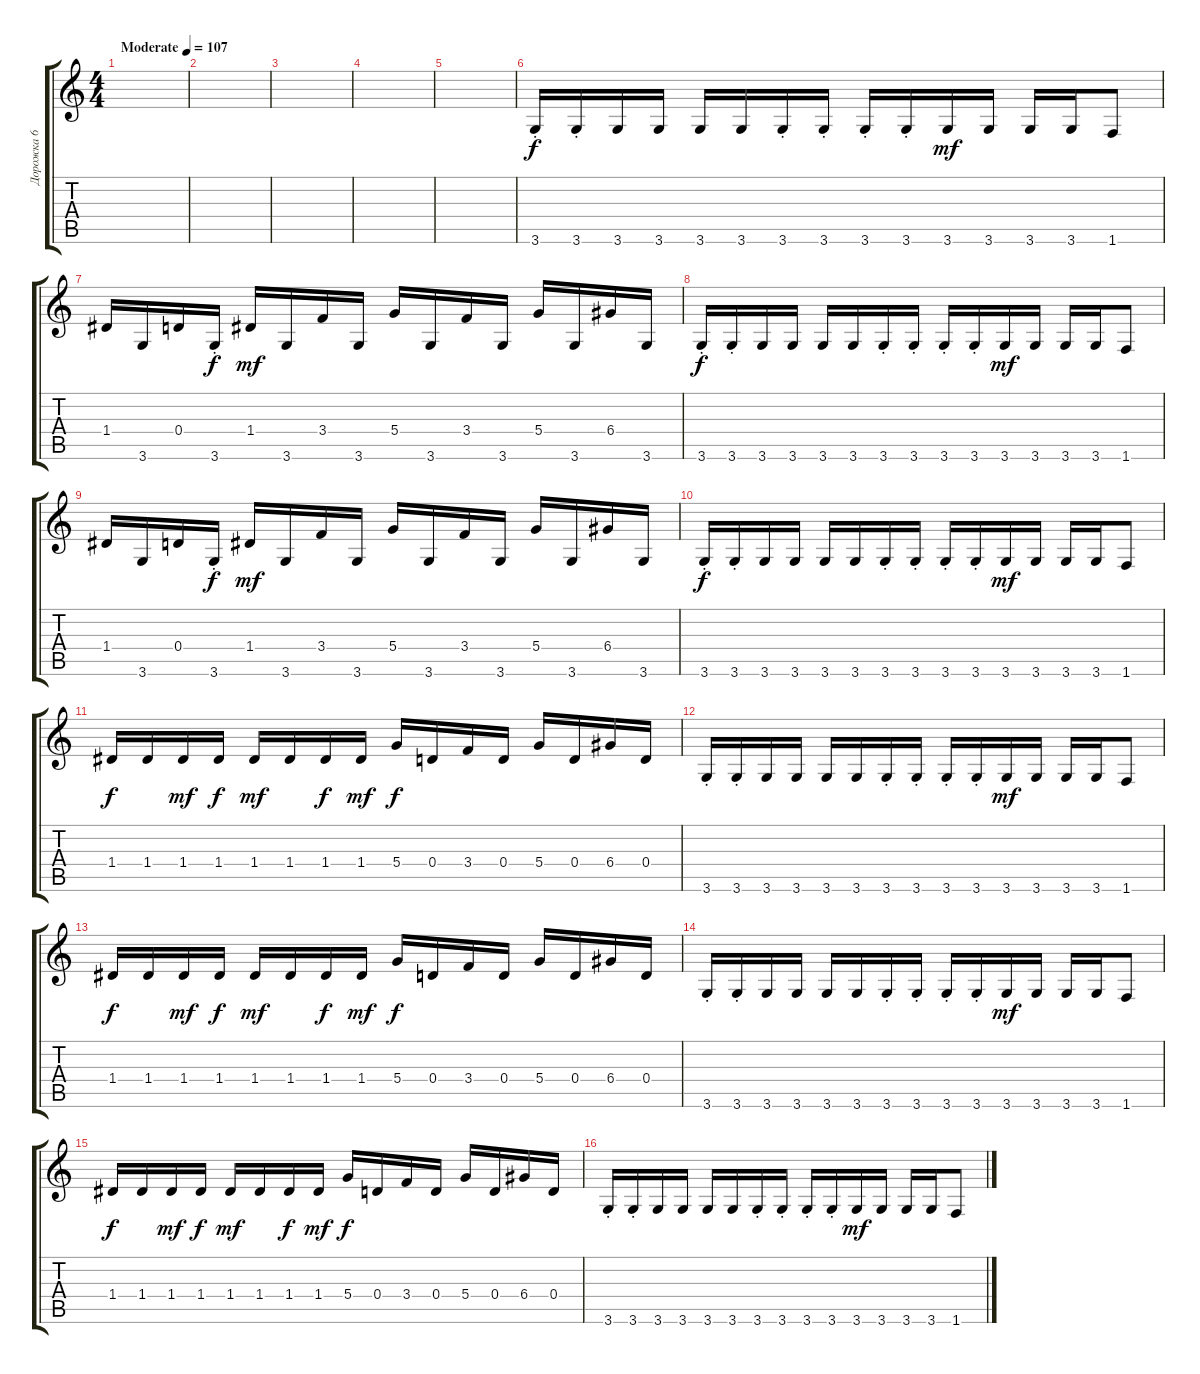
\track ("Дорожка 6" "Дорожка 6") {instrument acousticguitarsteel}
\staff {score tabs}
\tuning (E4 B3 G3 D3 A2 E2) {hide}
\ts (4 4)
\tempo (107 "Moderate")
\clef g2
\ks c
|
|
|
|
|
3.6{st}.16 3.6{st}.16 3.6.16 3.6.16 3.6.16 3.6.16 3.6{st}.16 3.6{st}.16 3.6{st}.16 3.6{st}.16 3.6.16{dy mf} 3.6.16 3.6.16 3.6.16 1.6.8 |
1.4.16 3.6.16 0.4.16 3.6{st}.16{dy f} 1.4.16{dy mf} 3.6.16 3.4.16 3.6.16 5.4.16 3.6.16 3.4.16 3.6.16 5.4.16 3.6.16 6.4.16 3.6.16 |
3.6{st}.16{dy f} 3.6{st}.16 3.6.16 3.6.16 3.6.16 3.6.16 3.6{st}.16 3.6{st}.16 3.6{st}.16 3.6{st}.16 3.6.16{dy mf} 3.6.16 3.6.16 3.6.16 1.6.8 |
1.4.16 3.6.16 0.4.16 3.6{st}.16{dy f} 1.4.16{dy mf} 3.6.16 3.4.16 3.6.16 5.4.16 3.6.16 3.4.16 3.6.16 5.4.16 3.6.16 6.4.16 3.6.16 |
3.6{st}.16{dy f} 3.6{st}.16 3.6.16 3.6.16 3.6.16 3.6.16 3.6{st}.16 3.6{st}.16 3.6{st}.16 3.6{st}.16 3.6.16{dy mf} 3.6.16 3.6.16 3.6.16 1.6.8 |
1.4.16{dy f} 1.4.16 1.4.16{dy mf} 1.4.16{dy f} 1.4.16{dy mf} 1.4.16 1.4.16{dy f} 1.4.16{dy mf} 5.4.16{dy f} 0.4.16 3.4.16 0.4.16 5.4.16 0.4.16 6.4.16 0.4.16 |
3.6{st}.16 3.6{st}.16 3.6.16 3.6.16 3.6.16 3.6.16 3.6{st}.16 3.6{st}.16 3.6{st}.16 3.6{st}.16 3.6.16{dy mf} 3.6.16 3.6.16 3.6.16 1.6.8 |
1.4.16{dy f} 1.4.16 1.4.16{dy mf} 1.4.16{dy f} 1.4.16{dy mf} 1.4.16 1.4.16{dy f} 1.4.16{dy mf} 5.4.16{dy f} 0.4.16 3.4.16 0.4.16 5.4.16 0.4.16 6.4.16 0.4.16 |
3.6{st}.16 3.6{st}.16 3.6.16 3.6.16 3.6.16 3.6.16 3.6{st}.16 3.6{st}.16 3.6{st}.16 3.6{st}.16 3.6.16{dy mf} 3.6.16 3.6.16 3.6.16 1.6.8 |
1.4.16{dy f} 1.4.16 1.4.16{dy mf} 1.4.16{dy f} 1.4.16{dy mf} 1.4.16 1.4.16{dy f} 1.4.16{dy mf} 5.4.16{dy f} 0.4.16 3.4.16 0.4.16 5.4.16 0.4.16 6.4.16 0.4.16 |
3.6{st}.16 3.6{st}.16 3.6.16 3.6.16 3.6.16 3.6.16 3.6{st}.16 3.6{st}.16 3.6{st}.16 3.6{st}.16 3.6.16{dy mf} 3.6.16 3.6.16 3.6.16 1.6.8
